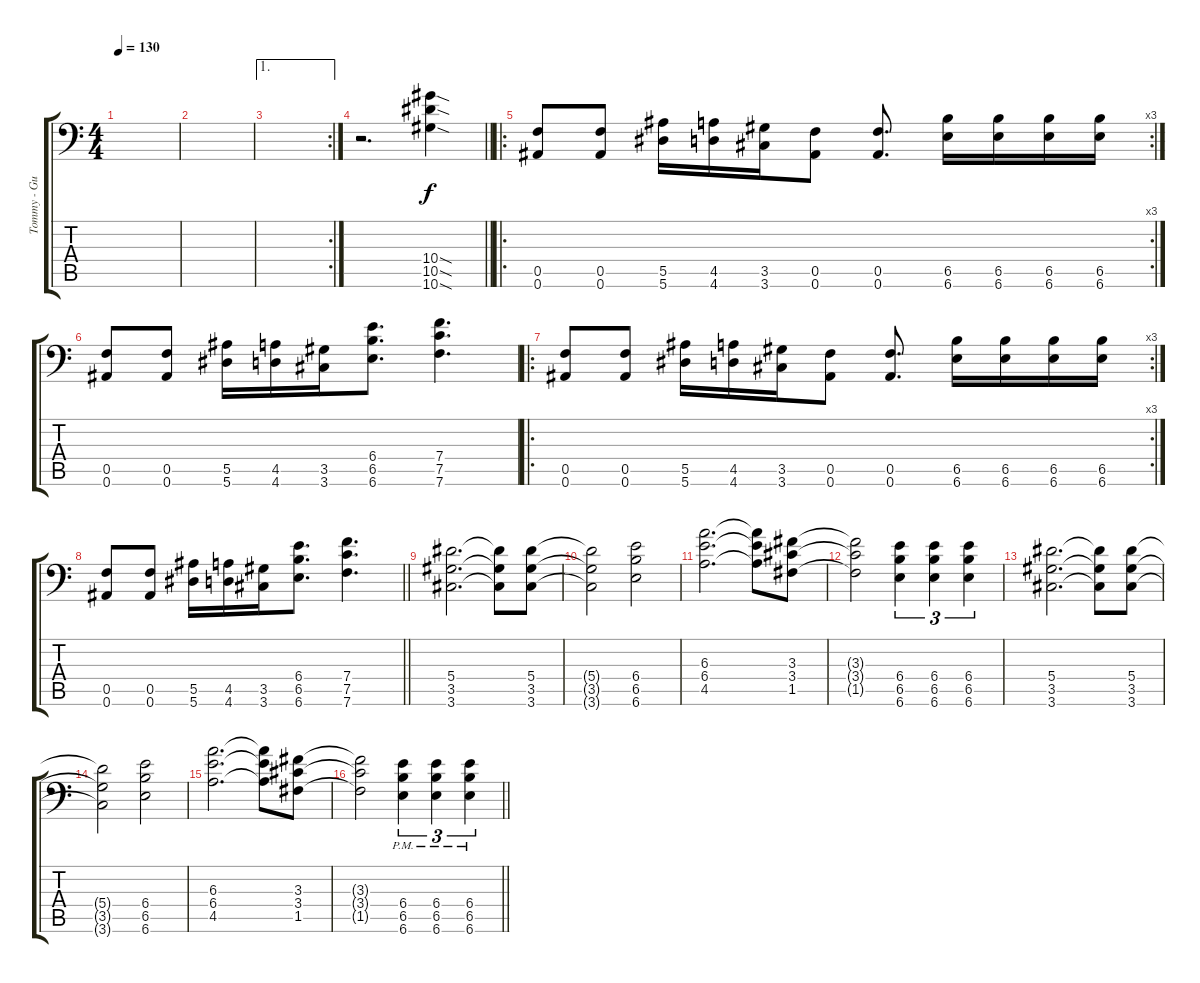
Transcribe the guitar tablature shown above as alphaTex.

\track ("Tommy - Guitar 1" "Tommy - Gu") {instrument distortionguitar}
\staff {score tabs}
\tuning (C4 G3 Eb3 Bb2 F2 Bb1) {hide}
\ts (4 4)
\tempo 130
\clef f4
\ks c
|
|
\ae 1
\rc 2
|
\barLineRight lightlight
r.2{d} (10.4{sod} 10.5{sod} 10.6{sod}).4 |
\ro
\rc 3
\section ("" "")
(0.5 0.6).8 (0.5 0.6).8 (5.5 5.6).16 (4.5 4.6).16 (3.5 3.6).16 (0.5 0.6).8 (0.5 0.6).8{d} (6.5 6.6).16 (6.5 6.6).16 (6.5 6.6).16 (6.5 6.6).16 |
(0.5 0.6).8 (0.5 0.6).8 (5.5 5.6).16 (4.5 4.6).16 (3.5 3.6).16 (6.4 6.5 6.6).8{d} (7.4 7.5 7.6).4{d} |
\ro
\rc 3
(0.5 0.6).8 (0.5 0.6).8 (5.5 5.6).16 (4.5 4.6).16 (3.5 3.6).16 (0.5 0.6).8 (0.5 0.6).8{d} (6.5 6.6).16 (6.5 6.6).16 (6.5 6.6).16 (6.5 6.6).16 |
\barLineRight lightlight
(0.5 0.6).8 (0.5 0.6).8 (5.5 5.6).16 (4.5 4.6).16 (3.5 3.6).16 (6.4 6.5 6.6).8{d} (7.4 7.5 7.6).4{d} |
\section ("" "")
(5.4 3.5 3.6).2{d} (5.4{t} 3.5{t} 3.6{t}).8 (5.4 3.5 3.6).8 |
(5.4{t} 3.5{t} 3.6{t}).2 (6.4 6.5 6.6).2 |
(6.3 6.4 4.5).2{d} (6.3{t} 6.4{t} 4.5{t}).8 (3.3 3.4 1.5).8 |
(3.3{t} 3.4{t} 1.5{t}).2 (6.4 6.5 6.6).4{tu (3 2)} (6.4 6.5 6.6).4{tu (3 2)} (6.4 6.5 6.6).4{tu (3 2)} |
(5.4 3.5 3.6).2{d} (5.4{t} 3.5{t} 3.6{t}).8 (5.4 3.5 3.6).8 |
(5.4{t} 3.5{t} 3.6{t}).2 (6.4 6.5 6.6).2 |
(6.3 6.4 4.5).2{d} (6.3{t} 6.4{t} 4.5{t}).8 (3.3 3.4 1.5).8 |
\barLineRight lightlight
(3.3{t} 3.4{t} 1.5{t}).2 (6.4{pm} 6.5{pm} 6.6{pm}).4{tu (3 2)} (6.4{pm} 6.5{pm} 6.6{pm}).4{tu (3 2)} (6.4{pm} 6.5{pm} 6.6{pm}).4{tu (3 2)}
